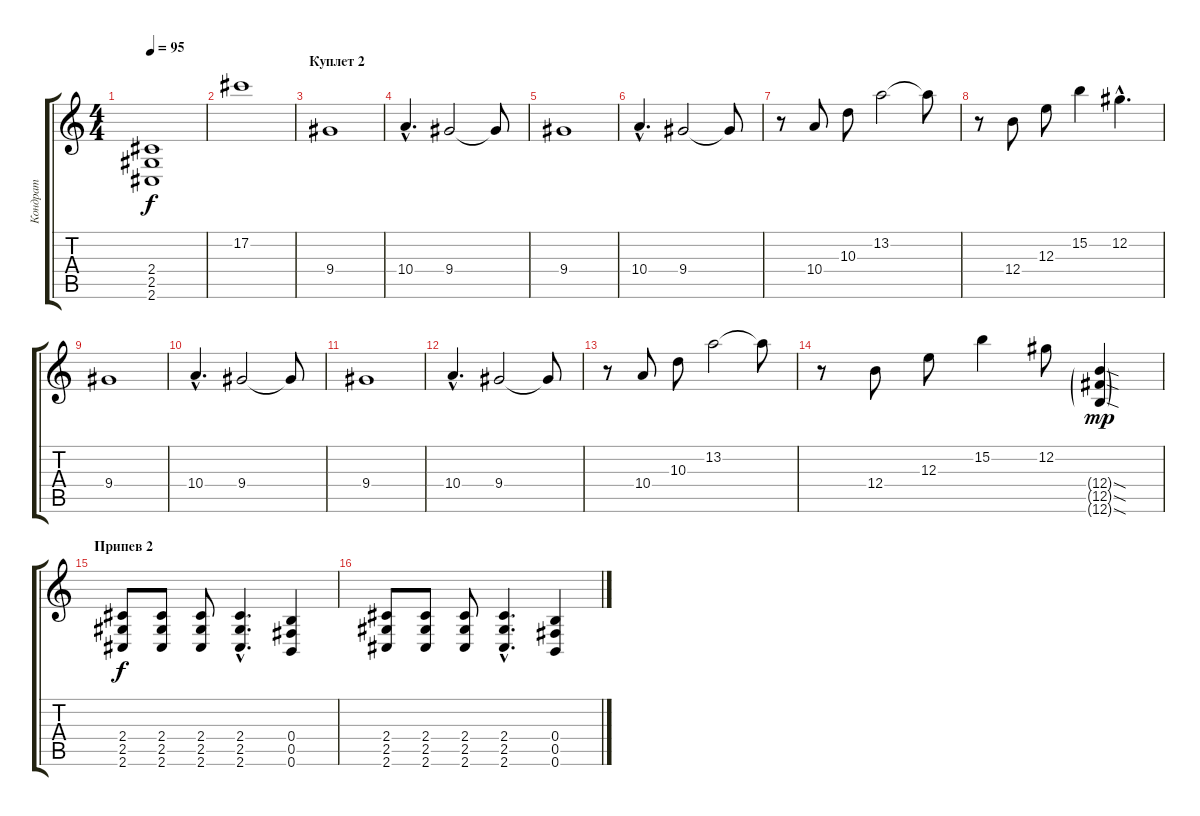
\track ("Кондрат" "Кондрат") {instrument distortionguitar}
\staff {score tabs}
\tuning (Db4 Ab3 E3 B2 Gb2 B1) {hide}
\ts (4 4)
\tempo 95
\clef g2
\ks c
(2.4{t} 2.5{t} 2.6{t}).1{dy f} |
17.2.1{volume 14} |
\section ("" "Куплет 2")
9.4.1{volume 14 instrument electricguitarclean} |
10.4{hac}.4{d} 9.4.2 9.4{t}.8 |
9.4.1 |
10.4{hac}.4{d} 9.4.2 9.4{t}.8 |
r.8 10.4.8 10.3.8 13.2.2 13.2{t}.8 |
r.8 12.4.8 12.3.8 15.2.4 12.2{hac}.4{d} |
9.4.1{instrument electricguitarclean} |
10.4{hac}.4{d} 9.4.2 9.4{t}.8 |
9.4.1 |
10.4{hac}.4{d} 9.4.2 9.4{t}.8 |
r.8 10.4.8 10.3.8 13.2.2 13.2{t}.8 |
r.8 12.4.8 12.3.8 15.2.4 12.2.8 (12.4{sod g} 12.5{sod g} 12.6{sod g}).4{dy mp instrument distortionguitar} |
\section ("" "Припев 2")
(2.4 2.5 2.6).8{dy f instrument distortionguitar} (2.4 2.5 2.6).8 (2.4 2.5 2.6).8 (2.4{hac} 2.5{hac} 2.6{hac}).4{d} (0.4 0.5 0.6).4 |
(2.4 2.5 2.6).8 (2.4 2.5 2.6).8 (2.4 2.5 2.6).8 (2.4{hac} 2.5{hac} 2.6{hac}).4{d} (0.4 0.5 0.6).4
